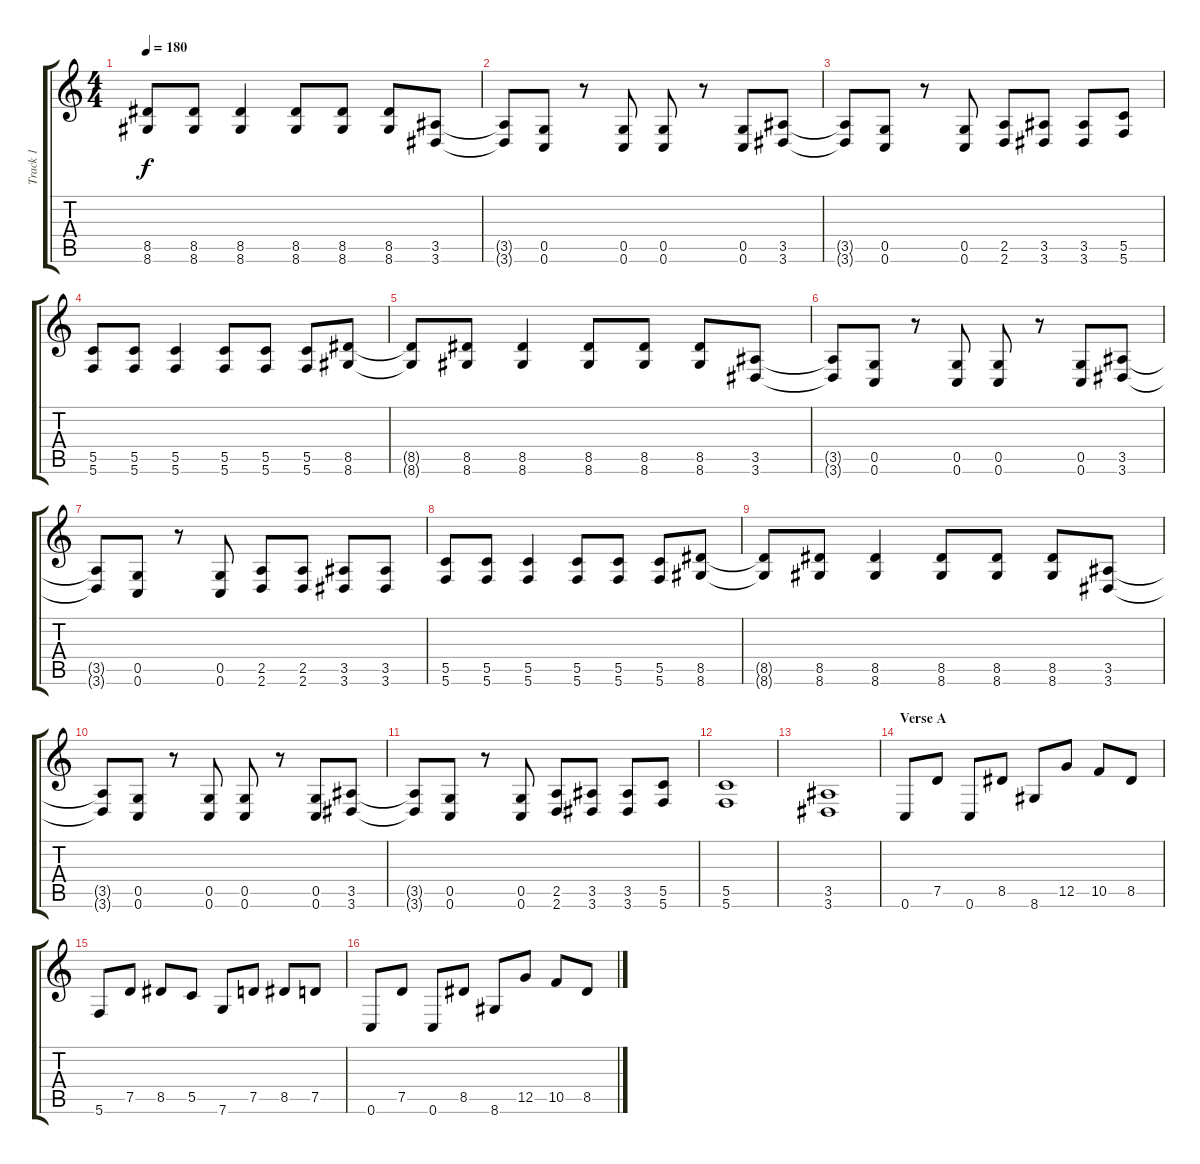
\track ("Track 1" "Track 1") {instrument distortionguitar}
\staff {score tabs}
\tuning (D4 A3 F3 C3 G2 C2) {hide}
\ts (4 4)
\tempo 180
\clef g2
\ks c
(8.5{t} 8.6{t}).8{dy f} (8.5 8.6).8 (8.5 8.6).4 (8.5 8.6).8 (8.5 8.6).8 (8.5 8.6).8 (3.5 3.6).8 |
(3.5{t} 3.6{t}).8 (0.5 0.6).8 r.8 (0.5 0.6).8 (0.5 0.6).8 r.8 (0.5 0.6).8 (3.5 3.6).8 |
(3.5{t} 3.6{t}).8 (0.5 0.6).8 r.8 (0.5 0.6).8 (2.5 2.6).8 (3.5 3.6).8 (3.5 3.6).8 (5.5 5.6).8 |
(5.5 5.6).8 (5.5 5.6).8 (5.5 5.6).4 (5.5 5.6).8 (5.5 5.6).8 (5.5 5.6).8 (8.5 8.6).8 |
(8.5{t} 8.6{t}).8 (8.5 8.6).8 (8.5 8.6).4 (8.5 8.6).8 (8.5 8.6).8 (8.5 8.6).8 (3.5 3.6).8 |
(3.5{t} 3.6{t}).8 (0.5 0.6).8 r.8 (0.5 0.6).8 (0.5 0.6).8 r.8 (0.5 0.6).8 (3.5 3.6).8 |
(3.5{t} 3.6{t}).8 (0.5 0.6).8 r.8 (0.5 0.6).8 (2.5 2.6).8 (2.5 2.6).8 (3.5 3.6).8 (3.5 3.6).8 |
(5.5 5.6).8 (5.5 5.6).8 (5.5 5.6).4 (5.5 5.6).8 (5.5 5.6).8 (5.5 5.6).8 (8.5 8.6).8 |
(8.5{t} 8.6{t}).8 (8.5 8.6).8 (8.5 8.6).4 (8.5 8.6).8 (8.5 8.6).8 (8.5 8.6).8 (3.5 3.6).8 |
(3.5{t} 3.6{t}).8 (0.5 0.6).8 r.8 (0.5 0.6).8 (0.5 0.6).8 r.8 (0.5 0.6).8 (3.5 3.6).8 |
(3.5{t} 3.6{t}).8 (0.5 0.6).8 r.8 (0.5 0.6).8 (2.5 2.6).8 (3.5 3.6).8 (3.5 3.6).8 (5.5 5.6).8 |
(5.5 5.6).1 |
(3.5 3.6).1 |
\section ("" "Verse A")
0.6.8 7.5.8 0.6.8 8.5.8 8.6.8 12.5.8 10.5.8 8.5.8 |
5.6.8 7.5.8 8.5.8 5.5.8 7.6.8 7.5.8 8.5.8 7.5.8 |
0.6.8 7.5.8 0.6.8 8.5.8 8.6.8 12.5.8 10.5.8 8.5.8
